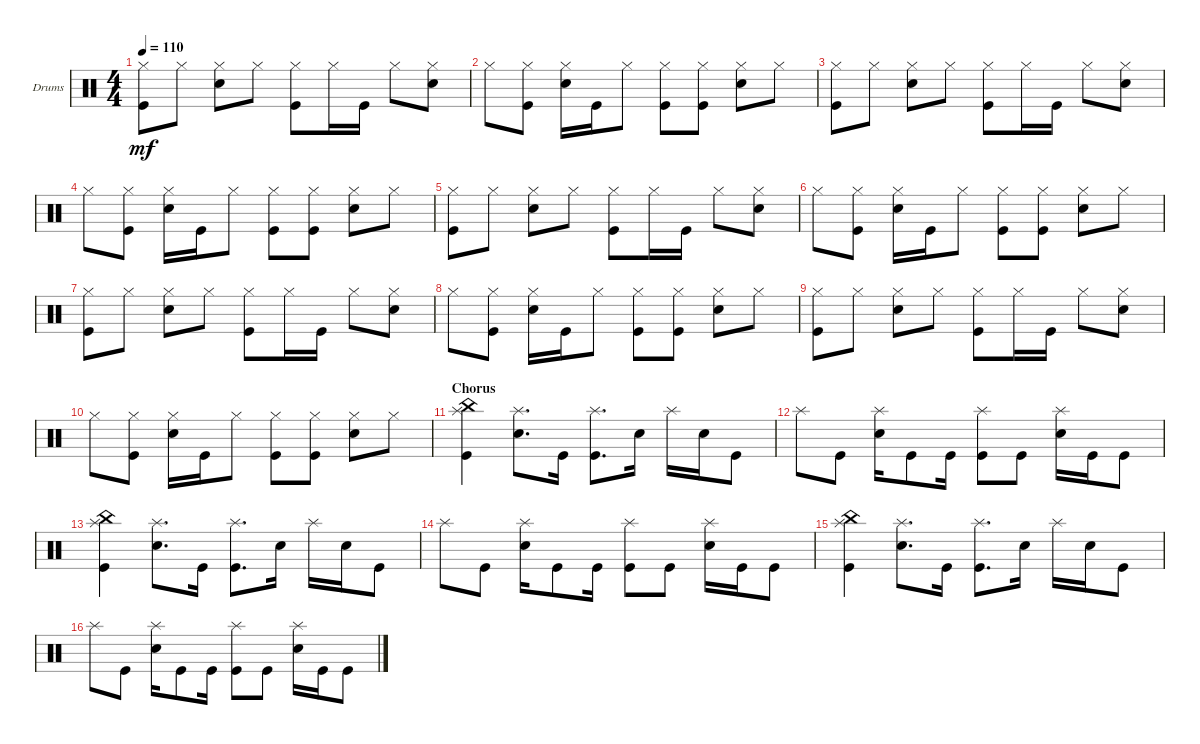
\defaultSystemsLayout 4
\bracketExtendMode groupsimilarinstruments
\firstSystemTrackNameOrientation horizontal
\otherSystemsTrackNameOrientation horizontal
\track ("Drumkit" "Drums") {instrument percussion}
\staff {score}
\articulation defaults
\ts (4 4)
\tempo 110
\clef neutral
\ks c
("Hi-Hat (closed)" "Kick (hit)").8{dy mf} "Hi-Hat (closed)".8 ("Hi-Hat (closed)" "Snare (hit) 2").8 "Hi-Hat (closed)".8 ("Hi-Hat (closed)" "Kick (hit)").8 "Hi-Hat (closed)".16 "Kick (hit)".16 "Hi-Hat (closed)".8 ("Hi-Hat (closed)" "Snare (hit) 2").8 |
"Hi-Hat (closed)".8 ("Hi-Hat (closed)" "Kick (hit)").8 ("Hi-Hat (closed)" "Snare (hit) 2").16 "Kick (hit)".16 "Hi-Hat (closed)".8 ("Hi-Hat (closed)" "Kick (hit)").8 ("Hi-Hat (closed)" "Kick (hit)").8 ("Hi-Hat (closed)" "Snare (hit) 2").8 "Hi-Hat (closed)".8 |
("Hi-Hat (closed)" "Kick (hit)").8 "Hi-Hat (closed)".8 ("Hi-Hat (closed)" "Snare (hit) 2").8 "Hi-Hat (closed)".8 ("Hi-Hat (closed)" "Kick (hit)").8 "Hi-Hat (closed)".16 "Kick (hit)".16 "Hi-Hat (closed)".8 ("Hi-Hat (closed)" "Snare (hit) 2").8 |
"Hi-Hat (closed)".8 ("Hi-Hat (closed)" "Kick (hit)").8 ("Hi-Hat (closed)" "Snare (hit) 2").16 "Kick (hit)".16 "Hi-Hat (closed)".8 ("Hi-Hat (closed)" "Kick (hit)").8 ("Hi-Hat (closed)" "Kick (hit)").8 ("Hi-Hat (closed)" "Snare (hit) 2").8 "Hi-Hat (closed)".8 |
("Hi-Hat (closed)" "Kick (hit)").8 "Hi-Hat (closed)".8 ("Hi-Hat (closed)" "Snare (hit) 2").8 "Hi-Hat (closed)".8 ("Hi-Hat (closed)" "Kick (hit)").8 "Hi-Hat (closed)".16 "Kick (hit)".16 "Hi-Hat (closed)".8 ("Hi-Hat (closed)" "Snare (hit) 2").8 |
"Hi-Hat (closed)".8 ("Hi-Hat (closed)" "Kick (hit)").8 ("Hi-Hat (closed)" "Snare (hit) 2").16 "Kick (hit)".16 "Hi-Hat (closed)".8 ("Hi-Hat (closed)" "Kick (hit)").8 ("Hi-Hat (closed)" "Kick (hit)").8 ("Hi-Hat (closed)" "Snare (hit) 2").8 "Hi-Hat (closed)".8 |
("Hi-Hat (closed)" "Kick (hit)").8 "Hi-Hat (closed)".8 ("Hi-Hat (closed)" "Snare (hit) 2").8 "Hi-Hat (closed)".8 ("Hi-Hat (closed)" "Kick (hit)").8 "Hi-Hat (closed)".16 "Kick (hit)".16 "Hi-Hat (closed)".8 ("Hi-Hat (closed)" "Snare (hit) 2").8 |
"Hi-Hat (closed)".8 ("Hi-Hat (closed)" "Kick (hit)").8 ("Hi-Hat (closed)" "Snare (hit) 2").16 "Kick (hit)".16 "Hi-Hat (closed)".8 ("Hi-Hat (closed)" "Kick (hit)").8 ("Hi-Hat (closed)" "Kick (hit)").8 ("Hi-Hat (closed)" "Snare (hit) 2").8 "Hi-Hat (closed)".8 |
("Hi-Hat (closed)" "Kick (hit)").8 "Hi-Hat (closed)".8 ("Hi-Hat (closed)" "Snare (hit) 2").8 "Hi-Hat (closed)".8 ("Hi-Hat (closed)" "Kick (hit)").8 "Hi-Hat (closed)".16 "Kick (hit)".16 "Hi-Hat (closed)".8 ("Hi-Hat (closed)" "Snare (hit) 2").8 |
"Hi-Hat (closed)".8 ("Hi-Hat (closed)" "Kick (hit)").8 ("Hi-Hat (closed)" "Snare (hit) 2").16 "Kick (hit)".16 "Hi-Hat (closed)".8 ("Hi-Hat (closed)" "Kick (hit)").8 ("Hi-Hat (closed)" "Kick (hit)").8 ("Hi-Hat (closed)" "Snare (hit) 2").8 "Hi-Hat (closed)".8 |
\section ("" "Chorus")
("Kick (hit)" "China (hit)" "Splash (hit)").4 ("Snare (hit) 2" "Splash (hit)").8{d} "Kick (hit)".16 ("Kick (hit)" "Splash (hit)").8{d} "Snare (hit) 2".16 "Splash (hit)".16 "Snare (hit) 2".16 "Kick (hit)".8 |
"Splash (hit)".8 "Kick (hit)".8 ("Snare (hit) 2" "Splash (hit)").16 "Kick (hit)".8 "Kick (hit)".16 ("Kick (hit)" "Splash (hit)").8 "Kick (hit)".8 ("Snare (hit) 2" "Splash (hit)").16 "Kick (hit)".16 "Kick (hit)".8 |
("Kick (hit)" "China (hit)" "Splash (hit)").4 ("Snare (hit) 2" "Splash (hit)").8{d} "Kick (hit)".16 ("Kick (hit)" "Splash (hit)").8{d} "Snare (hit) 2".16 "Splash (hit)".16 "Snare (hit) 2".16 "Kick (hit)".8 |
"Splash (hit)".8 "Kick (hit)".8 ("Snare (hit) 2" "Splash (hit)").16 "Kick (hit)".8 "Kick (hit)".16 ("Kick (hit)" "Splash (hit)").8 "Kick (hit)".8 ("Snare (hit) 2" "Splash (hit)").16 "Kick (hit)".16 "Kick (hit)".8 |
("Kick (hit)" "China (hit)" "Splash (hit)").4 ("Snare (hit) 2" "Splash (hit)").8{d} "Kick (hit)".16 ("Kick (hit)" "Splash (hit)").8{d} "Snare (hit) 2".16 "Splash (hit)".16 "Snare (hit) 2".16 "Kick (hit)".8 |
"Splash (hit)".8 "Kick (hit)".8 ("Snare (hit) 2" "Splash (hit)").16 "Kick (hit)".8 "Kick (hit)".16 ("Kick (hit)" "Splash (hit)").8 "Kick (hit)".8 ("Snare (hit) 2" "Splash (hit)").16 "Kick (hit)".16 "Kick (hit)".8
